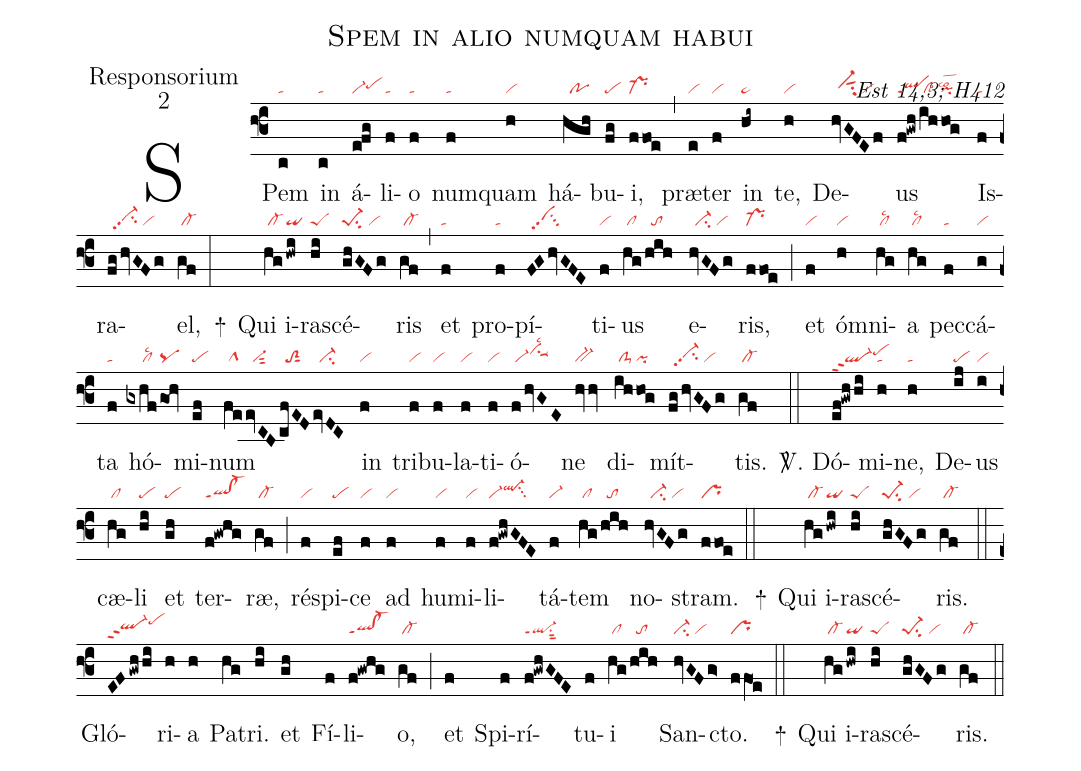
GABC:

name:Spem in alio numquam habui;
office-part:Responsorium;
mode:2;
commentary:Est 14,3; H412;
nabc-lines:1;
%%
(f3)SPem(c|ta) in(c|ta) á(efg|vi-pehh)li(f|ta)o(f|ta) num(f|ta)quam(h|vi) há(hgh|//po)bu(fg|pe)i,(ffoe|pr-) (,) præ(e|vi)ter(f|vi) in(hi~|pe~) te,(h|vi)
De(hvGFEf|//vi-hhsut1su2/vi)us(f!gwh|qlppt1|/ihhog|/clS/pilsco2) Is(f|ta)ra(fghvGFg|//vi-hhpp2su2/vi)el,(gf|/cl-) (:)
+()
Qui i(hg|/cl-|hwi|qi)ra(hi|peS)scé(ghGFg|pe-1su2/vi)ris(gf|/cl-) (,) et(f|ta) pro(f|ta)pí(FGhvGFE|//vihhpp2su3)ti(f|vi)us(hg|/cl|/hih|//to) e(hvGFg|//ci-/vi)ris,(ffoe|pr-) (;)
et(f|vi) óm(h|vi)ni(hg|/cllsc2)a(hg|/cllsc2) pec(f|ta)cá(g|vi)ta(f|ta) hó(gxhf|/////cllsc2|/goh|pq)mi(ef|pe)num(fe|/clS1|evCB|//vi-sut2|cfED|//toS2sut1|evDC|//ci-) in(f|vi) tri(f|vi)bu(f|vi)la(f|vi)ti(f|vi)ó(fhvGE|/vi-vihisu1suu1lsc2)ne(hvv|bv-) di(ih|/clS-|hog|pi)mít(fghvGFg|//vi-hhpp2su2/vi)tis.(gf|/cl-) (::)

<sp>V/</sp>.
Dó(ef!gwh/hi|ql-ppt2pehi)mi(h|ta)ne,(h|ta) De(ij|pe)us(i|vi) cæ(hg|/cl)li(hi|pe) et(gh|pe) ter(f!gwhg|ql!cl-ppt1)ræ,(gf|/cl-) (;) ré(f|vi)spi(ef|pe)ce(f|vi) ad(f|vi) hu(f|vi)mi(f|vi)li(f!gwhGFE|vi-ql-hisu3)tá(f|vi-)tem(hg|/cl|/hih|//to) no(hvGFg|//vi-su2/vi)stram.(ffoe|pr) (::)

+() Qui i(hg|/cl-|hwi|qi)ra(hi|peS)scé(ghGFg|pe-1su2/vi)ris.(gf|/cl-) (::)

Gló(EFgwhhi|ql-hhppt2pehj)ri(h)a(h) Pa(hg)tri.(hi)
et(gh) Fí(f)li(f!gwhg|ql!cl-ppt1)o,(gf|/cl-) (;)
et(f) Spi(f)rí(f!gwhGFE|ql-ppt1su1sut2)tu(f)i(hg|/cl|/hih|//to) San(hvGFg>|ci-/vi)cto.(ffO1e|pr) (::)

+() Qui i(hg|/cl-|hwi|qi)ra(hi|peS)scé(ghGFg|pe-1su2/vi)ris.(gf|/cl-) (::)
